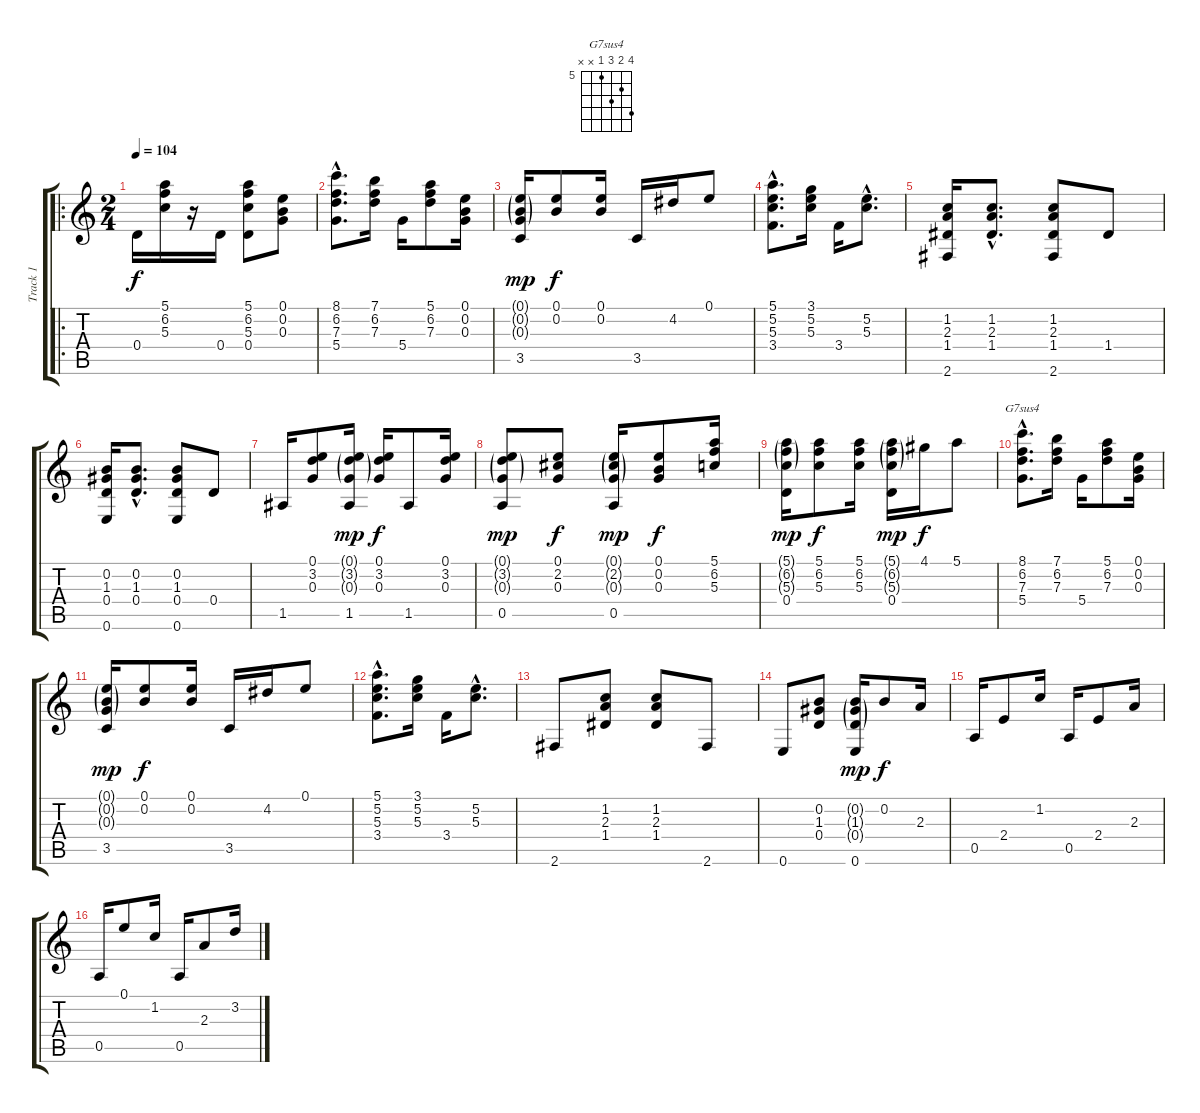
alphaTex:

\track ("Track 1" "Track 1") {instrument acousticguitarnylon}
\staff {score tabs}
\tuning (E4 B3 G3 D3 A2 E2) {hide}
\chord ("G7sus4" 8 6 7 5 x x) {firstfret 5}
\ro
\ts (2 4)
\tempo 104
\clef g2
\ks c
0.4.16{dy f} (5.1 6.2 5.3).16 r.16 0.4.16 (5.1 6.2 5.3 0.4).8 (0.1 0.2 0.3).8 |
(8.1{hac} 6.2{hac} 7.3{hac} 5.4{hac}).8{d} (7.1 6.2 7.3).16 5.4.16 (5.1 6.2 7.3).8 (0.1 0.2 0.3).16 |
(0.1{g} 0.2{g} 0.3{g} 3.5).16{dy mp} (0.1 0.2).8{dy f} (0.1 0.2).16 3.5.16 4.2.16 0.1.8 |
(5.1{hac} 5.2{hac} 5.3{hac} 3.4{hac}).8{d} (3.1 5.2 5.3).16 3.4.16 (5.2{hac} 5.3{hac}).8{d} |
(1.2 2.3 1.4 2.6).16 (1.2{hac} 2.3{hac} 1.4{hac}).8{d} (1.2 2.3 1.4 2.6).8 1.4.8 |
(0.2 1.3 0.4 0.6).16 (0.2{hac} 1.3{hac} 0.4{hac}).8{d} (0.2 1.3 0.4 0.6).8 0.4.8 |
1.5.16 (0.1 3.2 0.3).8 (0.1{g} 3.2{g} 0.3{g} 1.5).16{dy mp} (0.1 3.2 0.3).16{dy f} 1.5.8 (0.1 3.2 0.3).16 |
(0.1{g} 3.2{g} 0.3{g} 0.5).8{dy mp} (0.1 2.2 0.3).8{dy f} (0.1{g} 2.2{g} 0.3{g} 0.5).16{dy mp} (0.1 0.2 0.3).8{dy f} (5.1 6.2 5.3).16 |
(5.1{g} 6.2{g} 5.3{g} 0.4).16{dy mp} (5.1 6.2 5.3).8{dy f} (5.1 6.2 5.3).16 (5.1{g} 6.2{g} 5.3{g} 0.4).16{dy mp} 4.1.16{dy f} 5.1.8 |
(8.1{hac} 6.2{hac} 7.3{hac} 5.4{hac}).8{d ch "G7sus4"} (7.1 6.2 7.3).16 5.4.16 (5.1 6.2 7.3).8 (0.1 0.2 0.3).16 |
(0.1{g} 0.2{g} 0.3{g} 3.5).16{dy mp} (0.1 0.2).8{dy f} (0.1 0.2).16 3.5.16 4.2.16 0.1.8 |
(5.1{hac} 5.2{hac} 5.3{hac} 3.4{hac}).8{d} (3.1 5.2 5.3).16 3.4.16 (5.2{hac} 5.3{hac}).8{d} |
2.6.8 (1.2 2.3 1.4).8 (1.2 2.3 1.4).8 2.6.8 |
0.6.8 (0.2 1.3 0.4).8 (0.2{g} 1.3{g} 0.4{g} 0.6).16{dy mp} 0.2.8{dy f} 2.3.16 |
0.5.16 2.4.8 1.2.16 0.5.16 2.4.8 2.3.16 |
0.5.16 0.1.8 1.2.16 0.5.16 2.3.8 3.2.16
